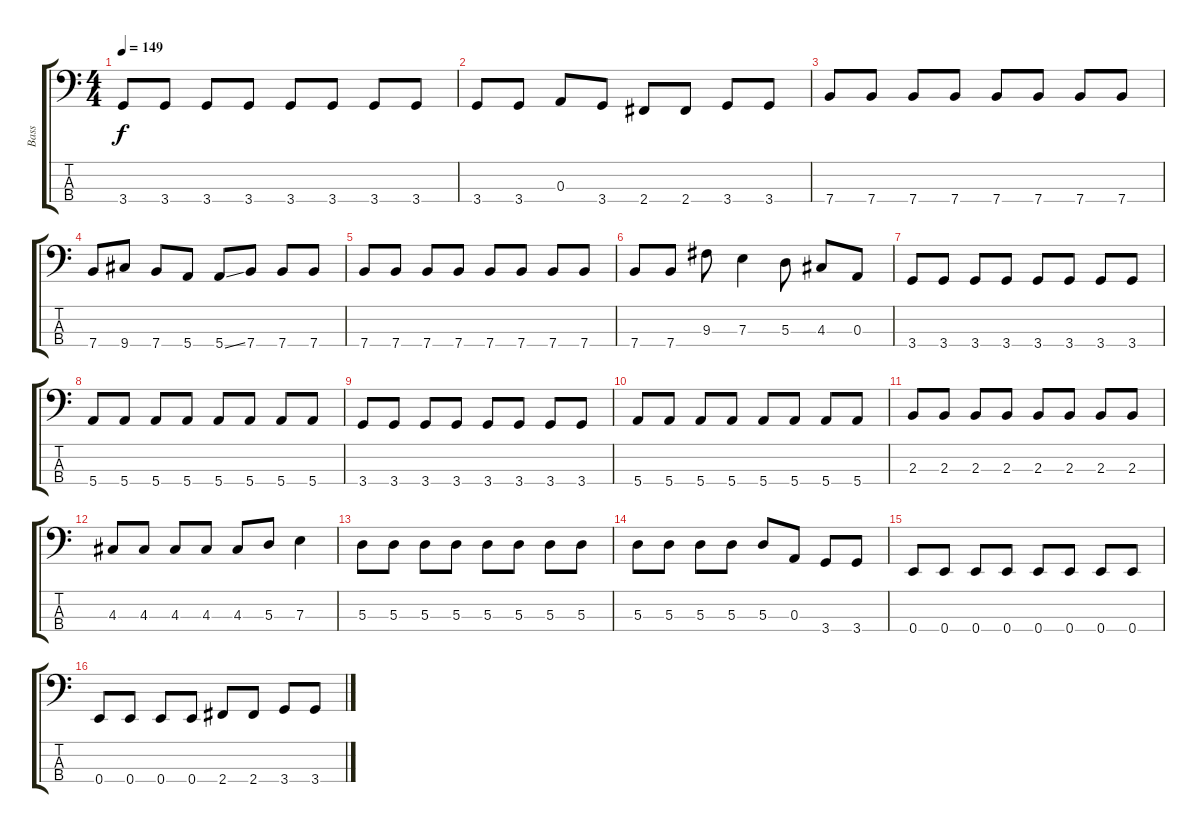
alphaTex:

\track ("Bass" "Bass") {instrument electricbassfinger}
\staff {score tabs}
\tuning (G2 D2 A1 E1) {hide}
\ts (4 4)
\tempo 149
\clef f4
\ks c
3.4.8{dy f} 3.4.8 3.4.8 3.4.8 3.4.8 3.4.8 3.4.8 3.4.8 |
3.4.8 3.4.8 0.3.8 3.4.8 2.4.8 2.4.8 3.4.8 3.4.8 |
7.4.8 7.4.8 7.4.8 7.4.8 7.4.8 7.4.8 7.4.8 7.4.8 |
7.4.8 9.4.8 7.4.8 5.4.8 5.4{ss}.8 7.4.8 7.4.8 7.4.8 |
7.4.8 7.4.8 7.4.8 7.4.8 7.4.8 7.4.8 7.4.8 7.4.8 |
7.4.8 7.4.8 9.3.8 7.3.4 5.3.8 4.3.8 0.3.8 |
3.4.8 3.4.8 3.4.8 3.4.8 3.4.8 3.4.8 3.4.8 3.4.8 |
5.4.8 5.4.8 5.4.8 5.4.8 5.4.8 5.4.8 5.4.8 5.4.8 |
3.4.8 3.4.8 3.4.8 3.4.8 3.4.8 3.4.8 3.4.8 3.4.8 |
5.4.8 5.4.8 5.4.8 5.4.8 5.4.8 5.4.8 5.4.8 5.4.8 |
2.3.8 2.3.8 2.3.8 2.3.8 2.3.8 2.3.8 2.3.8 2.3.8 |
4.3.8 4.3.8 4.3.8 4.3.8 4.3.8 5.3.8 7.3.4 |
5.3.8 5.3.8 5.3.8 5.3.8 5.3.8 5.3.8 5.3.8 5.3.8 |
5.3.8 5.3.8 5.3.8 5.3.8 5.3.8 0.3.8 3.4.8 3.4.8 |
0.4.8 0.4.8 0.4.8 0.4.8 0.4.8 0.4.8 0.4.8 0.4.8 |
0.4.8 0.4.8 0.4.8 0.4.8 2.4.8 2.4.8 3.4.8 3.4.8
